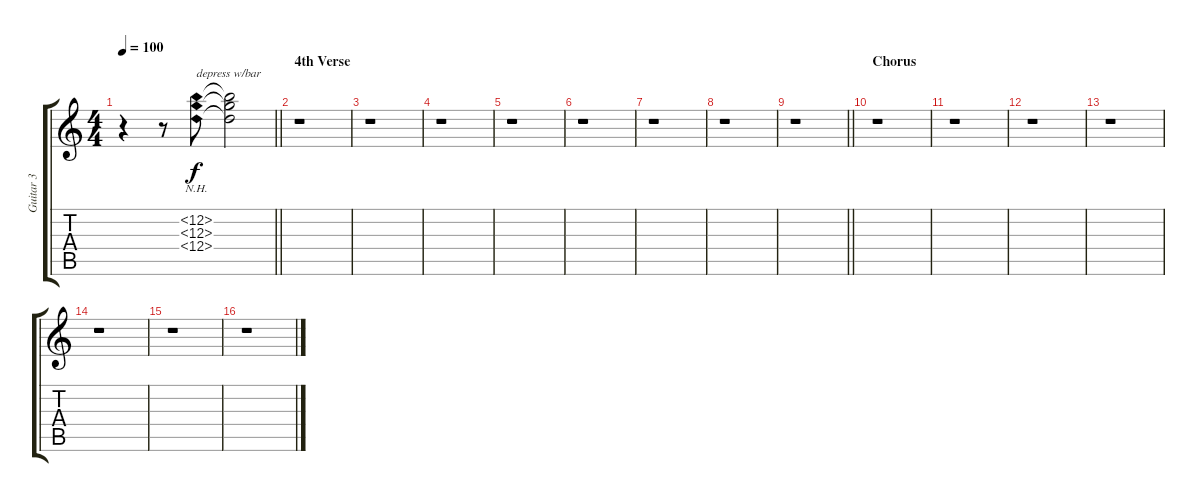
\track ("Guitar 3" "Guitar 3") {instrument overdrivenguitar}
\staff {score tabs}
\tuning (E4 B3 G3 D3 A2 E2) {hide}
\ts (4 4)
\tempo 100
\clef g2
\barLineRight lightlight
\ks c
r.4{dy f} r.8 (12.2{nh} 12.3{nh} 12.4{nh}).8{txt "depress w/bar"} (12.2{t} 12.3{t} 12.4{t}).2 |
\section ("" "4th Verse")
r.1 |
r.1 |
r.1 |
r.1 |
r.1 |
r.1 |
r.1 |
\barLineRight lightlight
r.1 |
\section ("" "Chorus")
r.1 |
r.1 |
r.1 |
r.1 |
r.1 |
r.1 |
r.1
